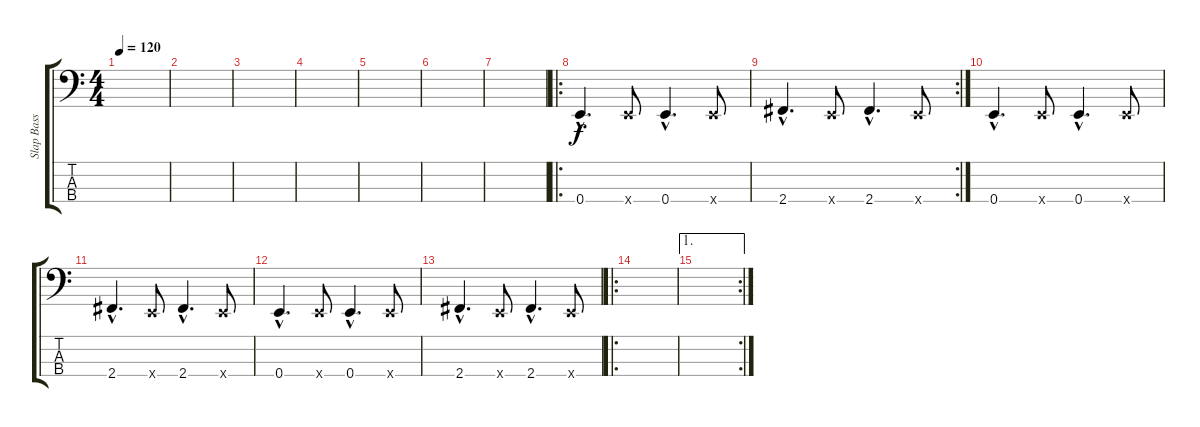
\track ("Slap Bass" "Slap Bass") {instrument slapbass1}
\staff {score tabs}
\tuning (G2 D2 A1 E1) {hide}
\ts (4 4)
\tempo 120
\clef f4
\ks c
|
|
|
|
|
|
|
\ro
0.4{hac}.4{d} 0.4{x}.8 0.4{hac}.4{d} 0.4{x}.8 |
\rc 2
2.4{hac}.4{d} 0.4{x}.8 2.4{hac}.4{d} 0.4{x}.8 |
0.4{hac}.4{d} 0.4{x}.8 0.4{hac}.4{d} 0.4{x}.8 |
2.4{hac}.4{d} 0.4{x}.8 2.4{hac}.4{d} 0.4{x}.8 |
0.4{hac}.4{d} 0.4{x}.8 0.4{hac}.4{d} 0.4{x}.8 |
2.4{hac}.4{d} 0.4{x}.8 2.4{hac}.4{d} 0.4{x}.8 |
\ro
|
\ae 1
\rc 2
